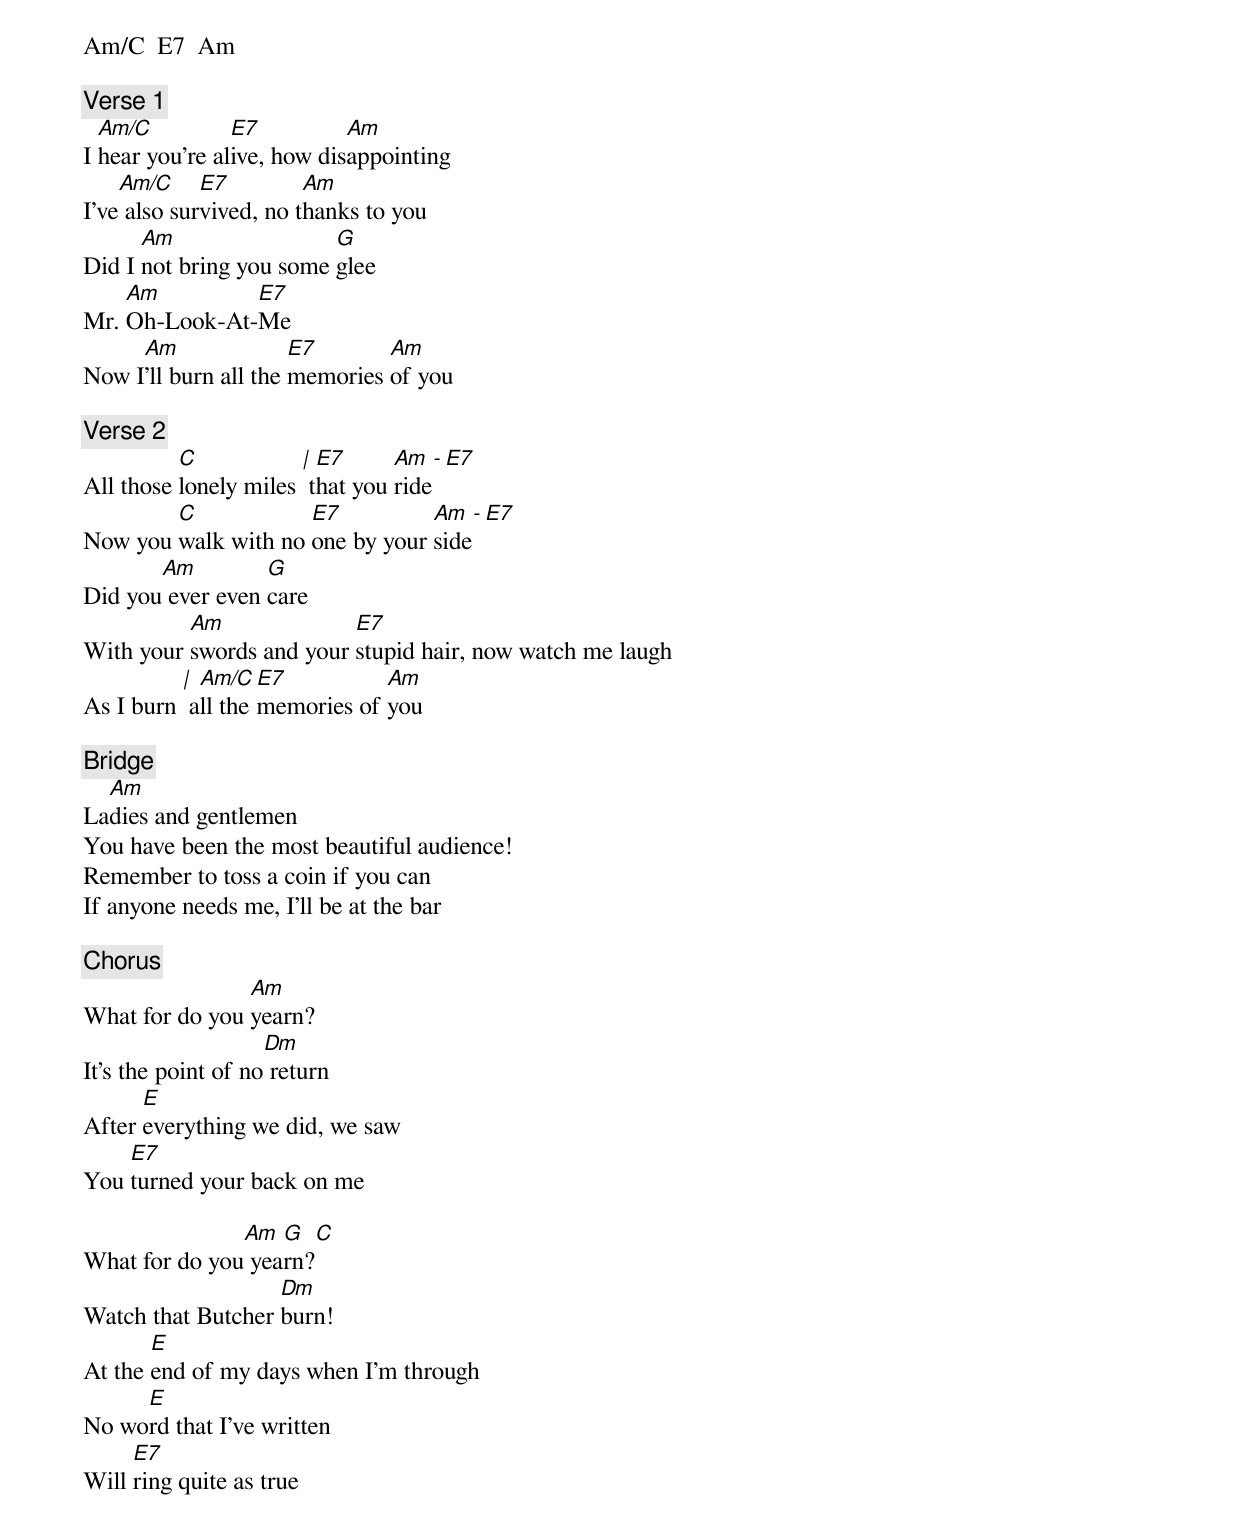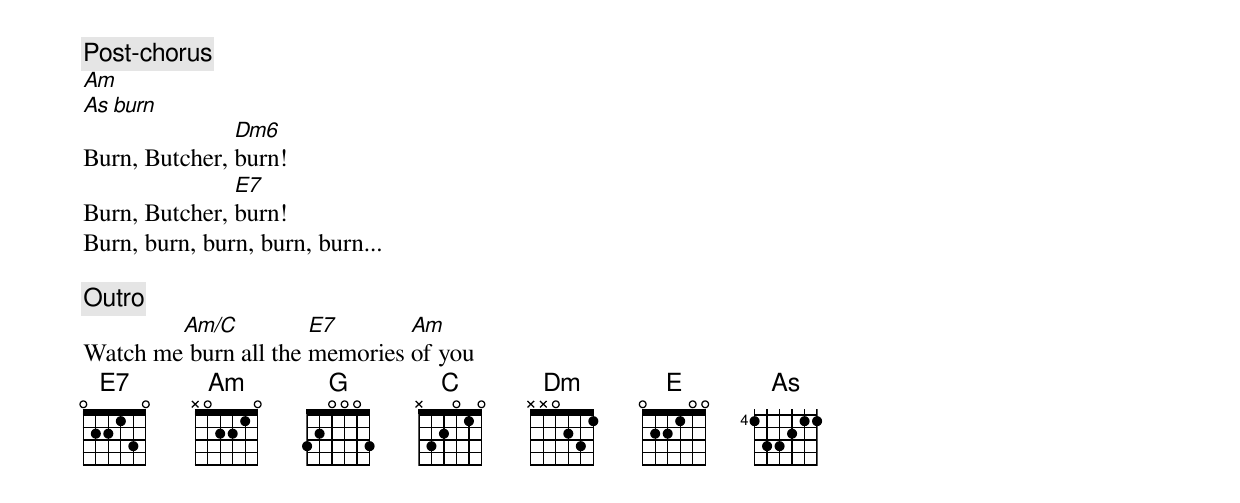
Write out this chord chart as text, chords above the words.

Am/C  E7  Am

[Verse 1]
  Am/C          E7          Am
I hear you’re alive, how disappointing
    Am/C     E7         Am
I’ve also survived, no thanks to you
      Am                 G
Did I not bring you some glee
    Am         E7
Mr. Oh-Look-At-Me
     Am               E7       Am
Now I’ll burn all the memories of you

[Verse 2]
          C            | E7      Am   - E7
All those lonely miles  that you ride
        C            E7          Am   - E7
Now you walk with no one by your side
       Am         G
Did you ever even care
          Am              E7
With your swords and your stupid hair, now watch me laugh
          | Am/C   E7          Am
As I burn  all the memories of you

[Bridge]
  Am
Ladies and gentlemen
You have been the most beautiful audience!
Remember to toss a coin if you can
If anyone needs me, I'll be at the bar

[Chorus]
                Am
What for do you yearn?
                    Dm
It’s the point of no return
      E
After everything we did, we saw
    E7
You turned your back on me

               Am  G  C
What for do you yearn?
                   Dm
Watch that Butcher burn!
       E
At the end of my days when I’m through
     E
No word that I’ve written
     E7
Will ring quite as true

[Post-chorus]
  Am
As burn
               Dm6
Burn, Butcher, burn!
               E7
Burn, Butcher, burn!
Burn, burn, burn, burn, burn...

[Outro]
        Am/C          E7       Am
Watch me burn all the memories of you
